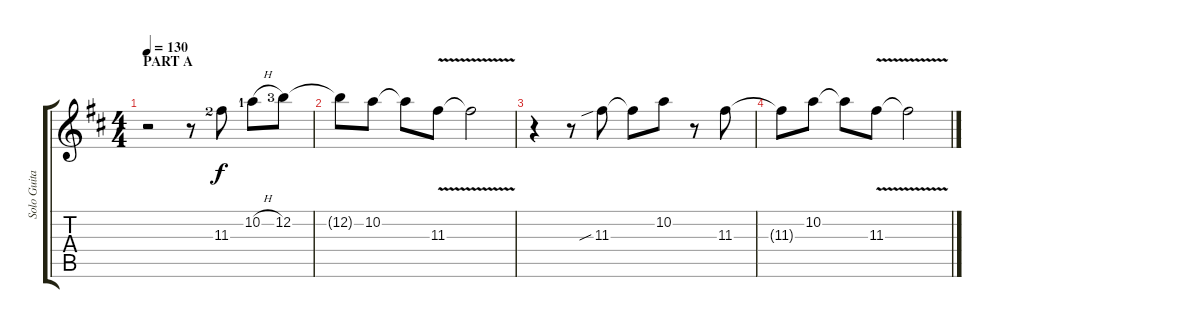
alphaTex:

\track ("Solo Guitar" "Solo Guita") {instrument distortionguitar}
\staff {score tabs}
\tuning (E4 B3 G3 D3 A2 E2) {hide}
\ts (4 4)
\section ("" "PART A")
\tempo 130
\clef g2
\ks d
r.2{dy f instrument distortionguitar} r.8 11.3{lf 3}.8 10.2{h lf 2}.8 12.2{lf 4}.8 |
12.2{t}.8 10.2.8 10.2{t}.8 11.3{v}.8 11.3{t}.2 |
r.4 r.8 11.3{sib}.8 11.3{t}.8 10.2.8 r.8 11.3.8 |
11.3{t}.8 10.2.8 10.2{t}.8 11.3{v}.8 11.3{t}.2
